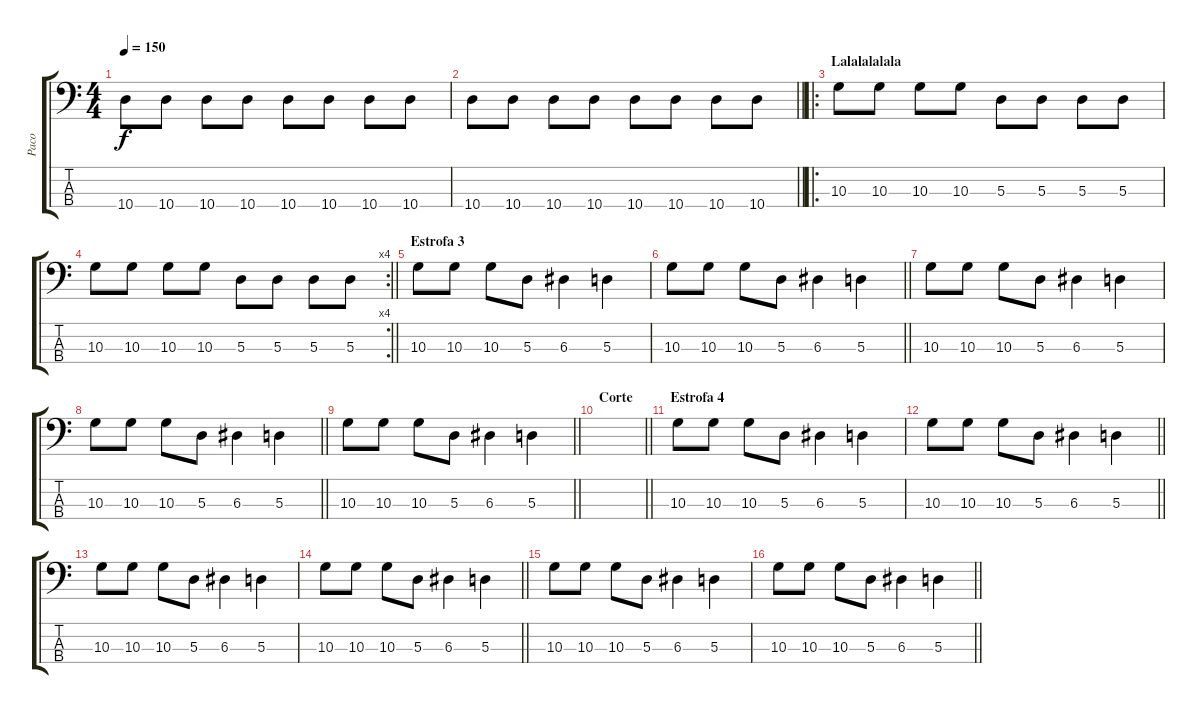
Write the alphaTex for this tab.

\track ("Paco" "Paco") {instrument electricbassfinger}
\staff {score tabs}
\tuning (G2 D2 A1 E1) {hide}
\ts (4 4)
\tempo 150
\clef f4
\ks c
10.4.8{dy f} 10.4.8 10.4.8 10.4.8 10.4.8 10.4.8 10.4.8 10.4.8 |
\barLineRight lightlight
10.4.8 10.4.8 10.4.8 10.4.8 10.4.8 10.4.8 10.4.8 10.4.8 |
\ro
\section ("" "Lalalalalala")
10.3.8 10.3.8 10.3.8 10.3.8 5.3.8 5.3.8 5.3.8 5.3.8 |
\rc 4
\barLineRight lightlight
10.3.8 10.3.8 10.3.8 10.3.8 5.3.8 5.3.8 5.3.8 5.3.8 |
\section ("" "Estrofa 3")
10.3.8 10.3.8 10.3.8 5.3.8 6.3.4 5.3.4 |
\barLineRight lightlight
10.3.8 10.3.8 10.3.8 5.3.8 6.3.4 5.3.4 |
10.3.8 10.3.8 10.3.8 5.3.8 6.3.4 5.3.4 |
\barLineRight lightlight
10.3.8 10.3.8 10.3.8 5.3.8 6.3.4 5.3.4 |
\barLineRight lightlight
10.3.8 10.3.8 10.3.8 5.3.8 6.3.4 5.3.4 |
\section ("" "Corte")
\barLineRight lightlight
|
\section ("" "Estrofa 4")
10.3.8 10.3.8 10.3.8 5.3.8 6.3.4 5.3.4 |
\barLineRight lightlight
10.3.8 10.3.8 10.3.8 5.3.8 6.3.4 5.3.4 |
10.3.8 10.3.8 10.3.8 5.3.8 6.3.4 5.3.4 |
\barLineRight lightlight
10.3.8 10.3.8 10.3.8 5.3.8 6.3.4 5.3.4 |
10.3.8 10.3.8 10.3.8 5.3.8 6.3.4 5.3.4 |
\barLineRight lightlight
10.3.8 10.3.8 10.3.8 5.3.8 6.3.4 5.3.4
